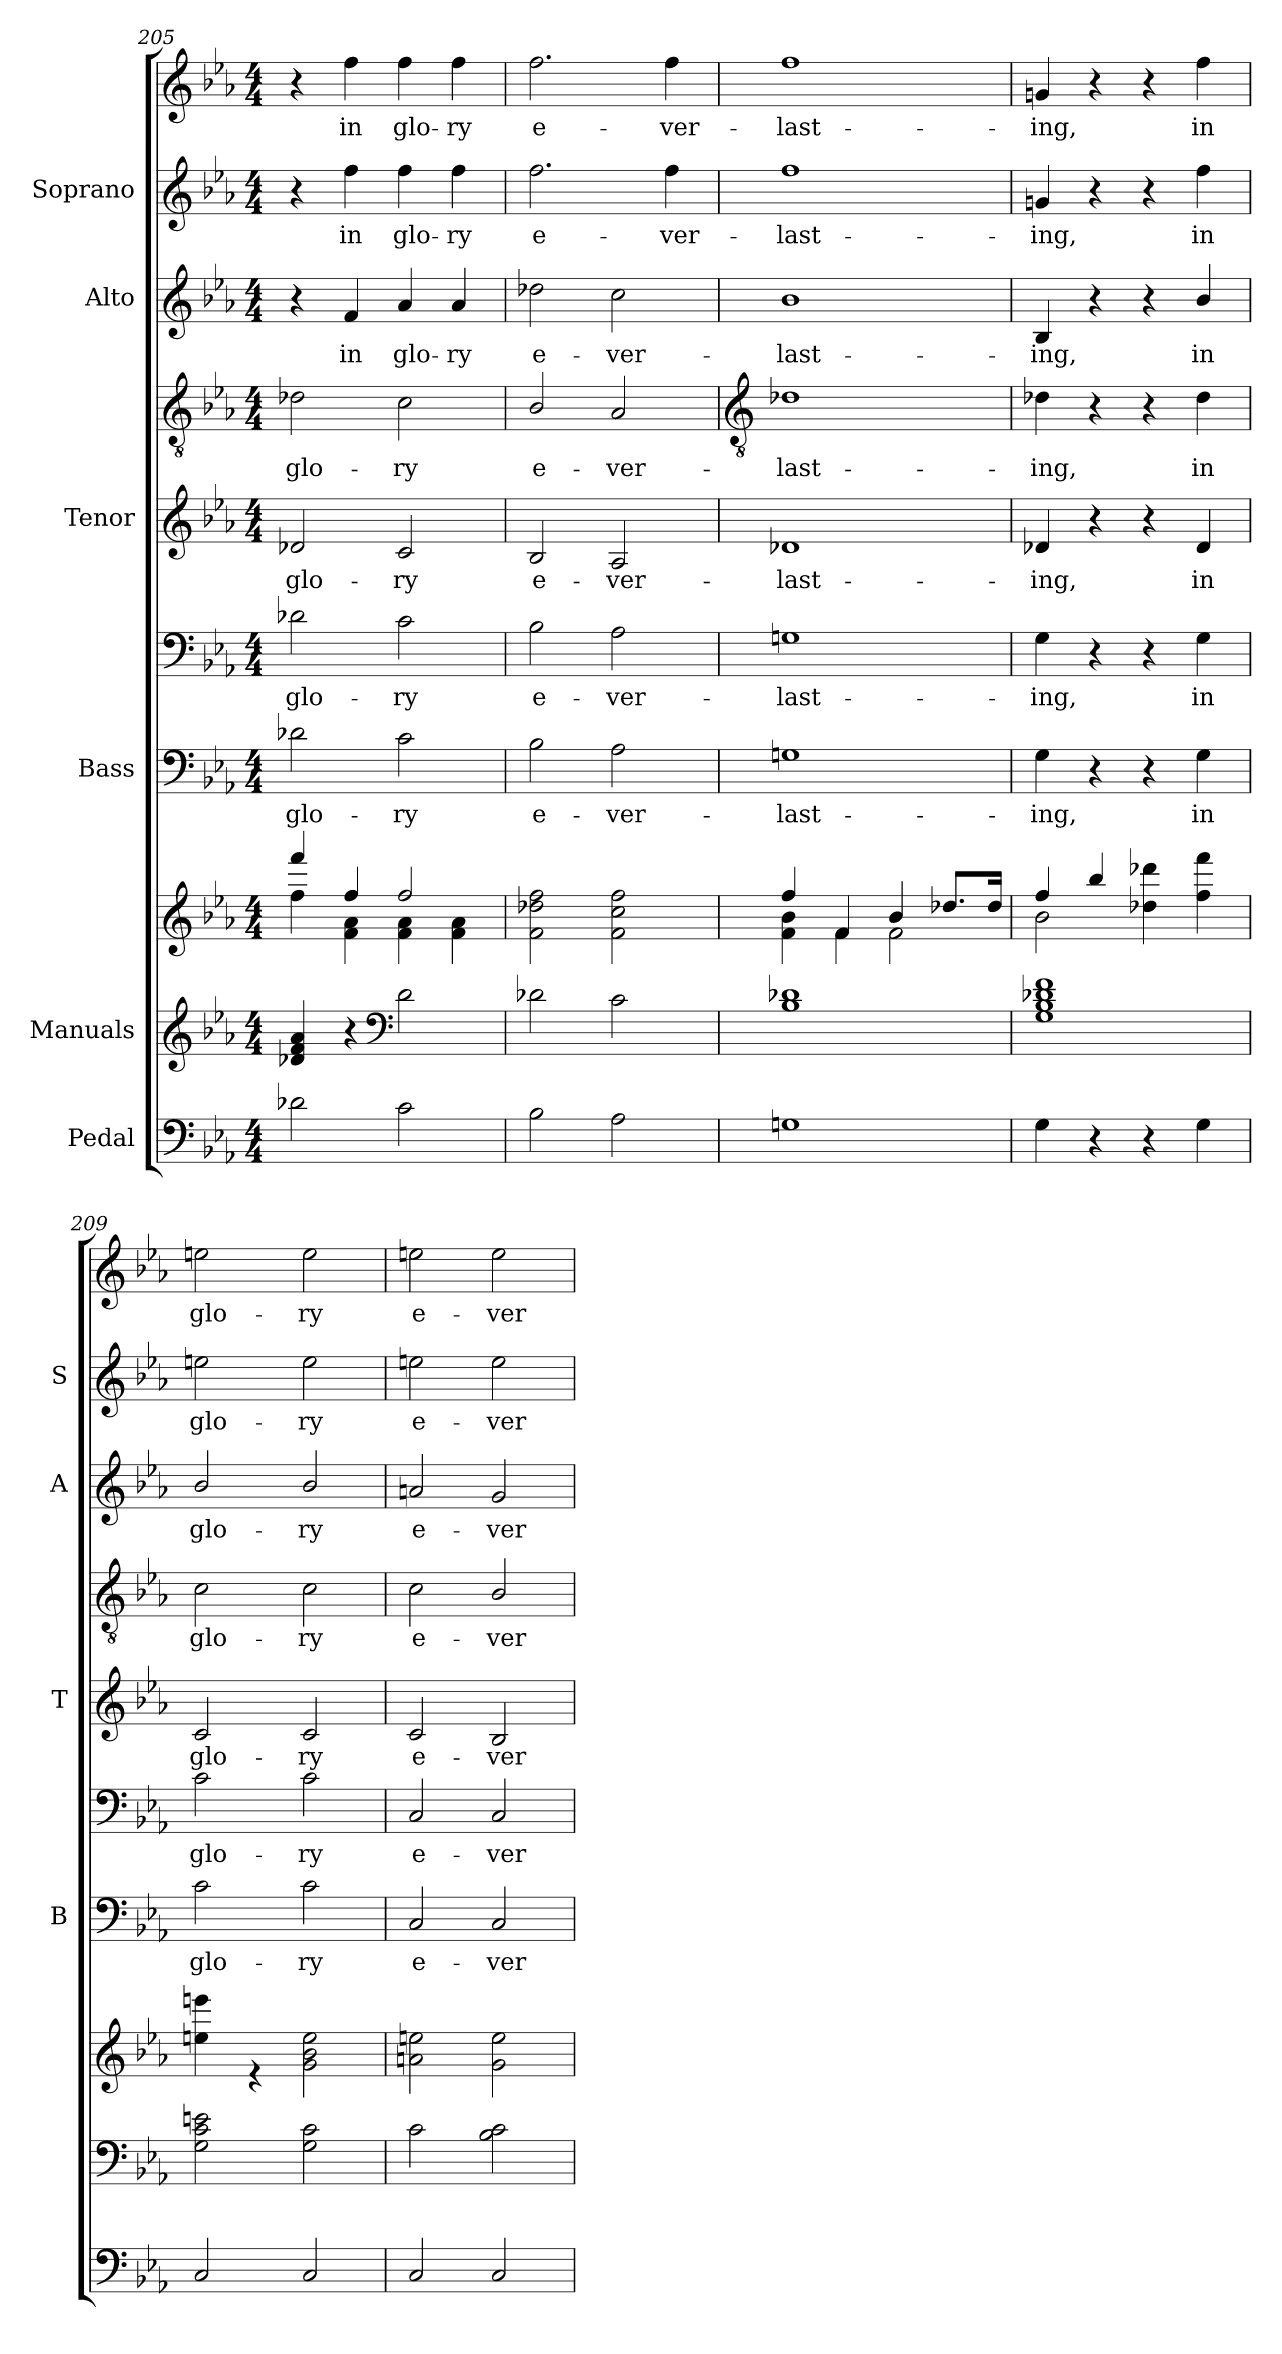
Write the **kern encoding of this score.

**kern	**kern	**kern	**kern	**text	**kern	**text	**kern	**text	**kern	**text	**kern	**text	**kern	**text	**kern	**text
*part6	*part5	*part5	*part4	*part4	*part4	*part4	*part3	*part3	*part3	*part3	*part2	*part2	*part1	*part1	*part1	*part1
*staff10	*staff9	*staff8	*staff7	*staff7	*staff6	*staff6	*staff5	*staff5	*staff4	*staff4	*staff3	*staff3	*staff2	*staff2	*staff1	*staff1
*I"Pedal	*I"Manuals	*	*I"Bass	*	*	*	*I"Tenor	*	*	*	*I"Alto	*	*I"Soprano	*	*	*
*	*	*	*I'B	*	*	*	*I'T	*	*	*	*I'A	*	*I'S	*	*	*
*clefF4	*clefG2	*clefG2	*	*	*clefF4	*	*	*	*clefGv2	*	*clefG2	*	*	*	*clefG2	*
*k[b-e-a-]	*k[b-e-a-]	*k[b-e-a-]	*k[b-e-a-]	*	*k[b-e-a-]	*	*k[b-e-a-]	*	*k[b-e-a-]	*	*k[b-e-a-]	*	*k[b-e-a-]	*	*k[b-e-a-]	*
*E-:	*E-:	*E-:	*E-:	*	*E-:	*	*E-:	*	*E-:	*	*E-:	*	*E-:	*	*E-:	*
*M4/4	*M4/4	*M4/4	*M4/4	*	*M4/4	*	*M4/4	*	*M4/4	*	*M4/4	*	*M4/4	*	*M4/4	*
=205	=205	=205	=205	=205	=205	=205	=205	=205	=205	=205	=205	=205	=205	=205	=205	=205
*	*	*^	*	*	*	*	*	*	*	*	*	*	*	*	*	*
!	!	!	!	!	!LO:LY:b	!	!LO:LY:b	!	!LO:LY:b	!	!LO:LY:b	!	!	!	!	!	!
2d-X	4d-X 4f 4a-	4fff/	4ff\	2d-X	glo-	2d-X	glo-	2d-X	glo-	2d-X	glo-	4r	.	4r	.	4r	.
!	!	!	!	!	!	!	!	!	!	!	!	!	!LO:LY:b	!	!LO:LY:b	!	!LO:LY:b
.	4r	4ff/	4f\ 4a-\	.	.	.	.	.	.	.	.	4f	in	4ff	in	4ff	in
*	*clefF4	*	*	*	*	*	*	*	*	*	*	*	*	*	*	*	*
!	!	!	!	!	!LO:LY:b	!	!LO:LY:b	!	!LO:LY:b	!	!LO:LY:b	!	!LO:LY:b	!	!LO:LY:b	!	!LO:LY:b
2c	2d-	2ff/	4f\ 4a-\	2c	-ry	2c	-ry	2c	-ry	2c	-ry	4a-	glo-	4ff	glo-	4ff	glo-
!	!	!	!	!	!	!	!	!	!	!	!	!	!LO:LY:b	!	!LO:LY:b	!	!LO:LY:b
.	.	.	4f\ 4a-\	.	.	.	.	.	.	.	.	4a-	-ry	4ff	-ry	4ff	-ry
=206	=206	=206	=206	=206	=206	=206	=206	=206	=206	=206	=206	=206	=206	=206	=206	=206	=206
!	!	!	!	!	!LO:LY:b	!	!LO:LY:b	!	!LO:LY:b	!	!LO:LY:b	!	!LO:LY:b	!	!LO:LY:b	!	!LO:LY:b
2B-	2d-X	1ryy	2f\ 2dd-X\ 2ff\	2B-	e-	2B-	e-	2B-/	e-	2B-/	e-	2dd-X	e-	2.ff	e-	2.ff	e-
!	!	!	!	!	!LO:LY:b	!	!LO:LY:b	!	!LO:LY:b	!	!LO:LY:b	!	!LO:LY:b	!	!	!	!
2A-	2c	.	2f\ 2cc\ 2ff\	2A-	-ver-	2A-	-ver-	2A-	-ver-	2A-	-ver-	2cc	-ver-	.	.	.	.
!	!	!	!	!	!	!	!	!	!	!	!	!	!	!	!LO:LY:b	!	!LO:LY:b
.	.	.	.	.	.	.	.	.	.	.	.	.	.	4ff	-ver-	4ff	-ver-
!!LO:LB:g=z
=207	=207	=207	=207	=207	=207	=207	=207	=207	=207	=207	=207	=207	=207	=207	=207	=207	=207
*	*	*	*	*	*	*	*	*	*	*clefGv2	*	*	*	*	*	*	*
*	*^	*	*	*	*	*	*	*	*	*	*	*	*	*	*	*	*
!	!	!	!	!	!	!LO:LY:b	!	!LO:LY:b	!	!LO:LY:b	!	!LO:LY:b	!	!LO:LY:b	!	!LO:LY:b	!	!LO:LY:b
1Gn	1ryy	1B-\ 1d-X\	4ff/	4f\ 4b-\	1Gn	-last-	1Gn	-last-	1d-X	-last-	1d-X	-last-	1b-	-last-	1ff	-last-	1ff	-last-
.	.	.	4f/	4f\	.	.	.	.	.	.	.	.	.	.	.	.	.	.
.	.	.	2f\	4b-/	.	.	.	.	.	.	.	.	.	.	.	.	.	.
.	.	.	.	8.dd-X/L	.	.	.	.	.	.	.	.	.	.	.	.	.	.
.	.	.	.	16dd-/J	.	.	.	.	.	.	.	.	.	.	.	.	.	.
=208	=208	=208	=208	=208	=208	=208	=208	=208	=208	=208	=208	=208	=208	=208	=208	=208	=208	=208
!	!	!	!	!	!	!LO:LY:b	!	!LO:LY:b	!	!LO:LY:b	!	!LO:LY:b	!	!LO:LY:b	!	!LO:LY:b	!	!LO:LY:b
4G	1ryy	1G\ 1B-\ 1d-X\ 1f\	4ff/	2b-\	4G	-ing,	4G	-ing,	4d-X	-ing,	4d-X	-ing,	4B-	-ing,	4gn	-ing,	4gn	-ing,
4r	.	.	4bb-/	.	4r	.	4r	.	4r	.	4r	.	4r	.	4r	.	4r	.
4r	.	.	2ryy	4dd-X\ 4ddd-X\	4r	.	4r	.	4r	.	4r	.	4r	.	4r	.	4r	.
!	!	!	!	!	!	!LO:LY:b	!	!LO:LY:b	!	!LO:LY:b	!	!LO:LY:b	!	!LO:LY:b	!	!LO:LY:b	!	!LO:LY:b
4G	.	.	.	4ff\ 4fff\	4G	in	4G	in	4d-	in	4d-	in	4b-/	in	4ff	in	4ff	in
=209	=209	=209	=209	=209	=209	=209	=209	=209	=209	=209	=209	=209	=209	=209	=209	=209	=209	=209
!	!	!	!	!	!	!LO:LY:b	!	!LO:LY:b	!	!LO:LY:b	!	!LO:LY:b	!	!LO:LY:b	!	!LO:LY:b	!	!LO:LY:b
2C	1ryy	2G\ 2c\ 2en\	1ryy	4een\ 4eeen\	2c	glo-	2c	glo-	2c	glo-	2c	glo-	2b-/	glo-	2een	glo-	2een	glo-
.	.	.	.	4r	.	.	.	.	.	.	.	.	.	.	.	.	.	.
!	!	!	!	!	!	!LO:LY:b	!	!LO:LY:b	!	!LO:LY:b	!	!LO:LY:b	!	!LO:LY:b	!	!LO:LY:b	!	!LO:LY:b
2C	.	2G\ 2c\	.	2g\ 2b-\ 2ee\	2c	-ry	2c	-ry	2c	-ry	2c	-ry	2b-/	-ry	2ee	-ry	2ee	-ry
=210	=210	=210	=210	=210	=210	=210	=210	=210	=210	=210	=210	=210	=210	=210	=210	=210	=210	=210
!	!	!	!	!	!	!LO:LY:b	!	!LO:LY:b	!	!LO:LY:b	!	!LO:LY:b	!	!LO:LY:b	!	!LO:LY:b	!	!LO:LY:b
2C	1ryy	2c\	1ryy	2an\ 2een\	2C	e-	2C	e-	2c	e-	2c	e-	2an	e-	2een	e-	2een	e-
!	!	!	!	!	!	!LO:LY:b	!	!LO:LY:b	!	!LO:LY:b	!	!LO:LY:b	!	!LO:LY:b	!	!LO:LY:b	!	!LO:LY:b
2C	.	2B-\ 2c\	.	2g\ 2ee\	2C	-ver-	2C	-ver-	2B-/	-ver-	2B-/	-ver-	2g	-ver-	2ee	-ver-	2ee	-ver-
*	*v	*v	*	*	*	*	*	*	*	*	*	*	*	*	*	*	*	*
*	*	*v	*v	*	*	*	*	*	*	*	*	*	*	*	*	*	*
=	=	=	=	=	=	=	=	=	=	=	=	=	=	=	=	=
*-	*-	*-	*-	*-	*-	*-	*-	*-	*-	*-	*-	*-	*-	*-	*-	*-
